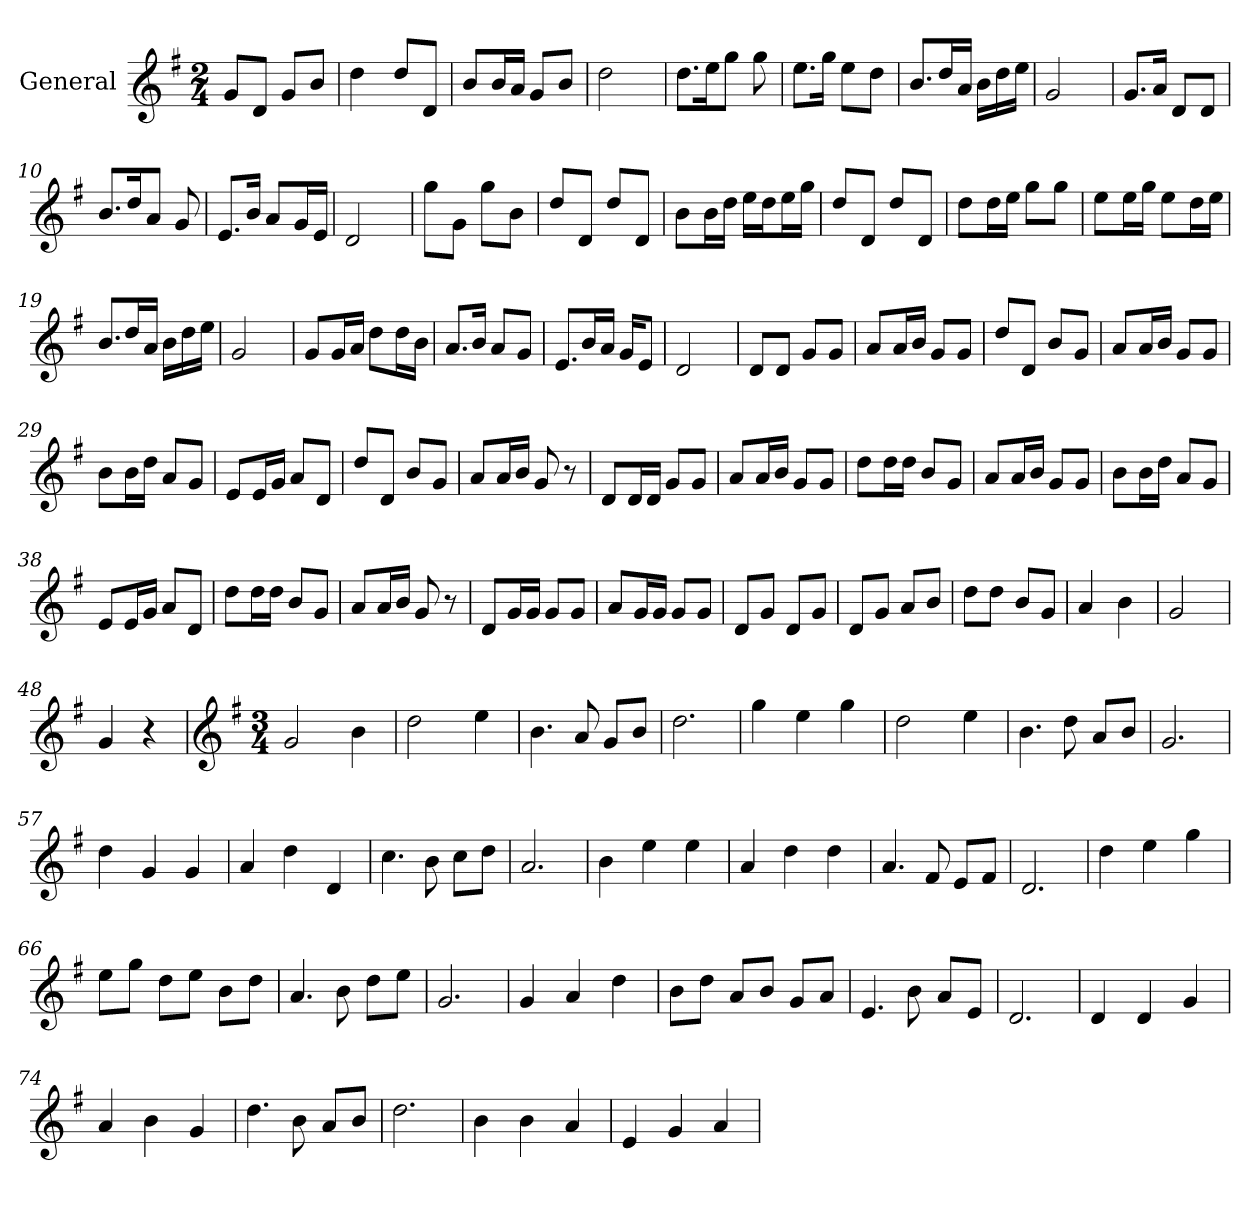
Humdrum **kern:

**kern
*part1
*staff1
*I"General
*clefG2
*k[f#]
*M2/4
*MM126
=1
8g/L
8d/J
8g/L
8b/J
=2
4dd
8dd/L
8d/J
=3
8b/L
16b/L
16a/JJ
8g/L
8b/J
=4
2dd
=5
!LO:N:vis=8.
8dd\L
16ee\K
8gg\J
8gg
=6
!LO:N:vis=8.
8ee\L
16gg\Jk
8ee\L
8dd\J
=7
!LO:N:vis=8.
8b/L
16dd/L
16a/JJ
16b\LL
16dd\
16ee\JJ
=8
2g
=9
!LO:N:vis=8.
8g/L
16a/Jk
8d/L
8d/J
=10
!LO:N:vis=8.
8b/L
16dd/K
8a/J
8g
=11
!LO:N:vis=8.
8e/L
16b/Jk
8a/L
16g/L
16e/JJ
=12
2d
=13
8gg\L
8g\J
8gg\L
8b\J
=14
8dd/L
8d/J
8dd/L
8d/J
=15
8b\L
16b\L
16dd\JJ
16ee\LL
16dd\J
16ee\L
16gg\JJ
=16
8dd/L
8d/J
8dd/L
8d/J
=17
8dd\L
16dd\L
16ee\JJ
8gg\L
8gg\J
=18
8ee\L
16ee\L
16gg\JJ
8ee\L
16dd\L
16ee\JJ
=19
!LO:N:vis=8.
8b/L
16dd/L
16a/JJ
16b\LL
16dd\
16ee\JJ
=20
2g
=21
8g/L
16g/L
16a/JJ
8dd\L
16dd\L
16b\JJ
=22
!LO:N:vis=8.
8a/L
16b/Jk
8a/L
8g/J
=23
!LO:N:vis=8.
8e/L
16b/L
16a/JJ
16g/KL
8e/J
=24
2d
=25
8d/L
8d/J
8g/L
8g/J
=26
8a/L
16a/L
16b/JJ
8g/L
8g/J
=27
8dd/L
8d/J
8b/L
8g/J
=28
8a/L
16a/L
16b/JJ
8g/L
8g/J
=29
8b\L
16b\L
16dd\JJ
8a/L
8g/J
=30
8e/L
16e/L
16g/JJ
8a/L
8d/J
=31
8dd/L
8d/J
8b/L
8g/J
=32
8a/L
16a/L
16b/JJ
8g
8r
=33
8d/L
16d/L
16d/JJ
8g/L
8g/J
=34
8a/L
16a/L
16b/JJ
8g/L
8g/J
=35
8dd\L
16dd\L
16dd\JJ
8b/L
8g/J
=36
8a/L
16a/L
16b/JJ
8g/L
8g/J
=37
8b\L
16b\L
16dd\JJ
8a/L
8g/J
=38
8e/L
16e/L
16g/JJ
8a/L
8d/J
=39
8dd\L
16dd\L
16dd\JJ
8b/L
8g/J
=40
8a/L
16a/L
16b/JJ
8g
8r
=41
8d/L
16g/L
16g/JJ
8g/L
8g/J
=42
8a/L
16g/L
16g/JJ
8g/L
8g/J
=43
8d/L
8g/J
8d/L
8g/J
=44
8d/L
8g/J
8a/L
8b/J
=45
8dd\L
8dd\J
8b/L
8g/J
=46
4a
4b
=47
2g
=48
4g
4r
=49
*clefG2
*k[f#]
*M3/4
*MM116
2g
4b
=50
2dd
4ee
=51
!LO:N:vis=4.
4b
8a
8g/L
8b/J
=52
!LO:N:vis=2.
2dd
=53
4gg
4ee
4gg
=54
2dd
4ee
=55
!LO:N:vis=4.
4b
8dd
8a/L
8b/J
=56
!LO:N:vis=2.
2g
=57
4dd
4g
4g
=58
4a
4dd
4d
=59
!LO:N:vis=4.
4cc
8b
8cc\L
8dd\J
=60
!LO:N:vis=2.
2a
=61
4b
4ee
4ee
=62
4a
4dd
4dd
=63
!LO:N:vis=4.
4a
8f#
8e/L
8f#/J
=64
!LO:N:vis=2.
2d
=65
4dd
4ee
4gg
=66
8ee\L
8gg\J
8dd\L
8ee\J
8b\L
8dd\J
=67
!LO:N:vis=4.
4a
8b
8dd\L
8ee\J
=68
!LO:N:vis=2.
2g
=69
4g
4a
4dd
=70
8b\L
8dd\J
8a/L
8b/J
8g/L
8a/J
=71
!LO:N:vis=4.
4e
8b
8a/L
8e/J
=72
!LO:N:vis=2.
2d
=73
4d
4d
4g
=74
4a
4b
4g
=75
!LO:N:vis=4.
4dd
8b
8a/L
8b/J
=76
!LO:N:vis=2.
2dd
=77
4b
4b
4a
=78
4e
4g
4a
=
*-
